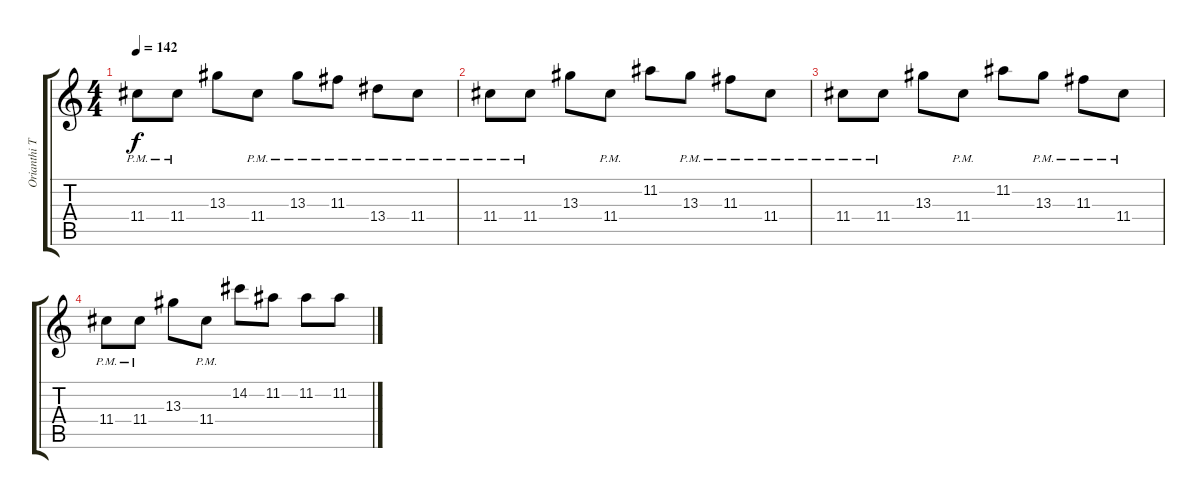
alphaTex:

\track ("Orianthi Third" "Orianthi T") {instrument overdrivenguitar}
\staff {score tabs}
\tuning (E4 B3 G3 D3 A2 E2) {hide}
\ts (4 4)
\tempo 142
\clef g2
\ks c
11.4{pm}.8{dy f} 11.4{pm}.8 13.3.8 11.4{pm}.8 13.3{pm}.8 11.3{pm}.8 13.4{pm}.8 11.4{pm}.8 |
11.4{pm}.8 11.4{pm}.8 13.3.8 11.4{pm}.8 11.2.8 13.3{pm}.8 11.3{pm}.8 11.4{pm}.8 |
11.4{pm}.8 11.4{pm}.8 13.3.8 11.4{pm}.8 11.2.8 13.3{pm}.8 11.3{pm}.8 11.4{pm}.8 |
11.4{pm}.8 11.4{pm}.8 13.3.8 11.4{pm}.8 14.2.8 11.2.8 11.2.8 11.2.8
